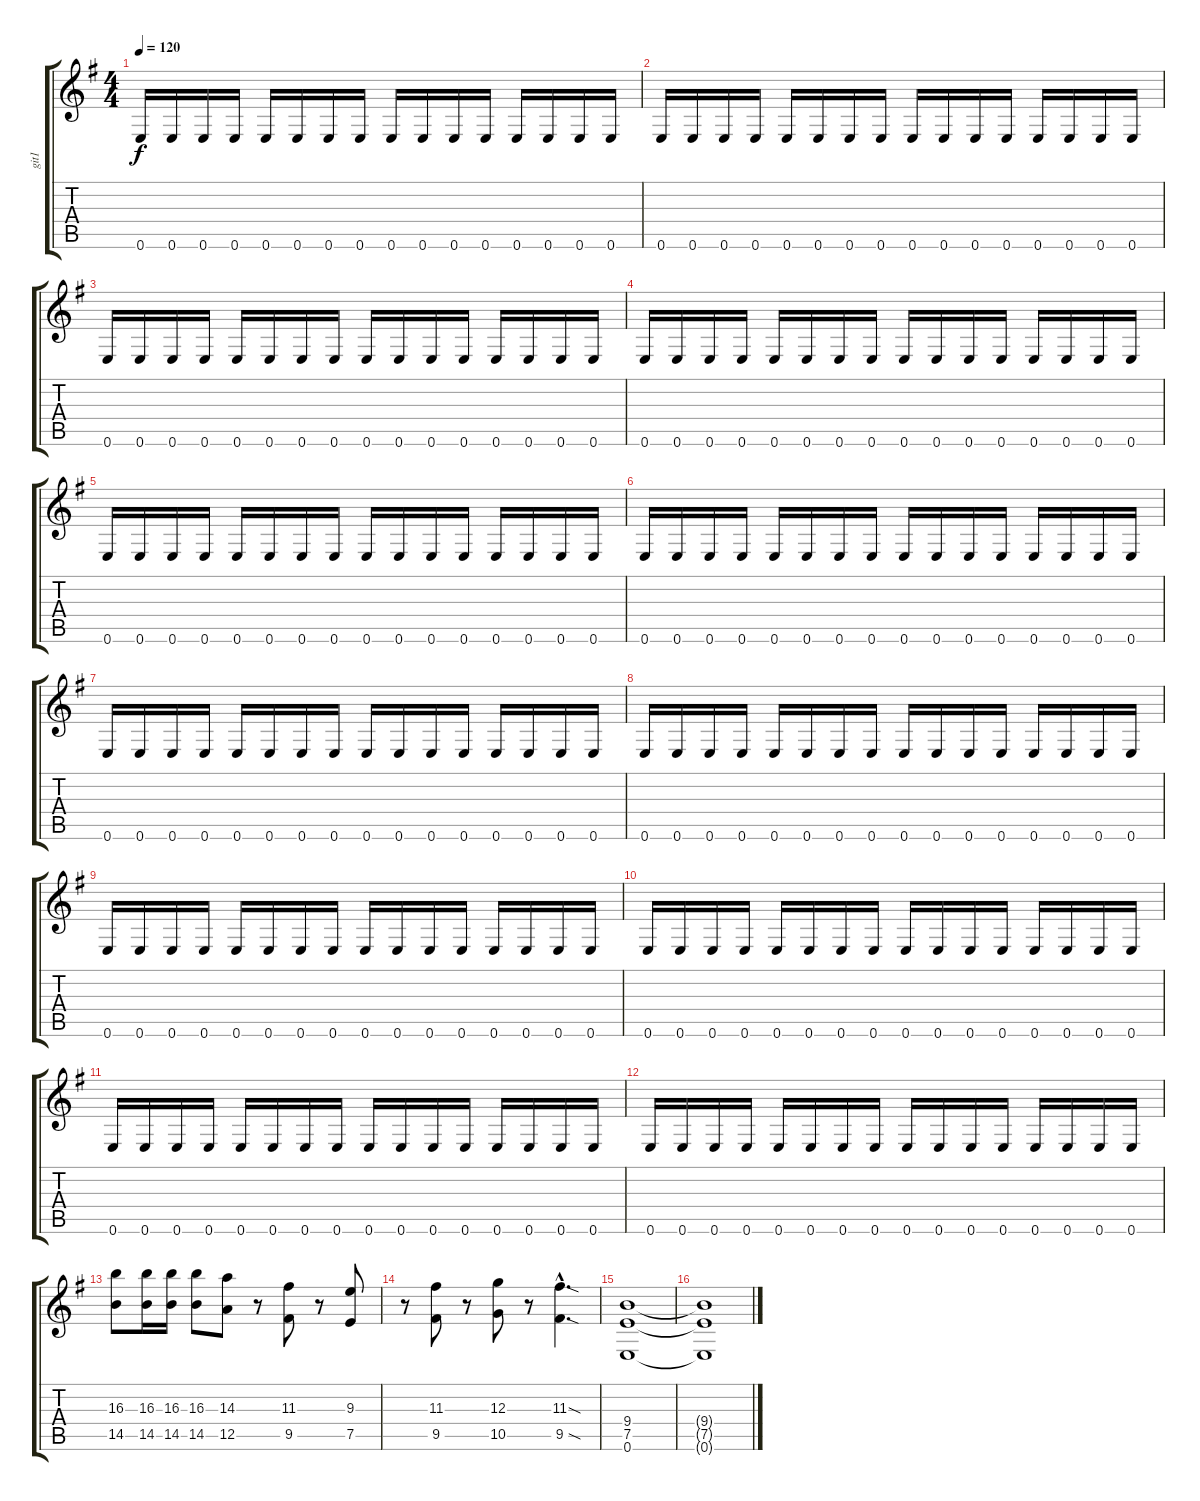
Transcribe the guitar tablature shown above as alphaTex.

\track ("git1" "git1") {instrument distortionguitar}
\staff {score tabs}
\tuning (E4 B3 G3 D3 A2 E2) {hide}
\ts (4 4)
\tempo 120
\clef g2
\ks eminor
0.6.16{dy f} 0.6.16 0.6.16 0.6.16 0.6.16 0.6.16 0.6.16 0.6.16 0.6.16 0.6.16 0.6.16 0.6.16 0.6.16 0.6.16 0.6.16 0.6.16 |
0.6.16 0.6.16 0.6.16 0.6.16 0.6.16 0.6.16 0.6.16 0.6.16 0.6.16 0.6.16 0.6.16 0.6.16 0.6.16 0.6.16 0.6.16 0.6.16 |
0.6.16 0.6.16 0.6.16 0.6.16 0.6.16 0.6.16 0.6.16 0.6.16 0.6.16 0.6.16 0.6.16 0.6.16 0.6.16 0.6.16 0.6.16 0.6.16 |
0.6.16 0.6.16 0.6.16 0.6.16 0.6.16 0.6.16 0.6.16 0.6.16 0.6.16 0.6.16 0.6.16 0.6.16 0.6.16 0.6.16 0.6.16 0.6.16 |
0.6.16 0.6.16 0.6.16 0.6.16 0.6.16 0.6.16 0.6.16 0.6.16 0.6.16 0.6.16 0.6.16 0.6.16 0.6.16 0.6.16 0.6.16 0.6.16 |
0.6.16 0.6.16 0.6.16 0.6.16 0.6.16 0.6.16 0.6.16 0.6.16 0.6.16 0.6.16 0.6.16 0.6.16 0.6.16 0.6.16 0.6.16 0.6.16 |
0.6.16 0.6.16 0.6.16 0.6.16 0.6.16 0.6.16 0.6.16 0.6.16 0.6.16 0.6.16 0.6.16 0.6.16 0.6.16 0.6.16 0.6.16 0.6.16 |
0.6.16 0.6.16 0.6.16 0.6.16 0.6.16 0.6.16 0.6.16 0.6.16 0.6.16 0.6.16 0.6.16 0.6.16 0.6.16 0.6.16 0.6.16 0.6.16 |
0.6.16 0.6.16 0.6.16 0.6.16 0.6.16 0.6.16 0.6.16 0.6.16 0.6.16 0.6.16 0.6.16 0.6.16 0.6.16 0.6.16 0.6.16 0.6.16 |
0.6.16 0.6.16 0.6.16 0.6.16 0.6.16 0.6.16 0.6.16 0.6.16 0.6.16 0.6.16 0.6.16 0.6.16 0.6.16 0.6.16 0.6.16 0.6.16 |
0.6.16 0.6.16 0.6.16 0.6.16 0.6.16 0.6.16 0.6.16 0.6.16 0.6.16 0.6.16 0.6.16 0.6.16 0.6.16 0.6.16 0.6.16 0.6.16 |
0.6.16 0.6.16 0.6.16 0.6.16 0.6.16 0.6.16 0.6.16 0.6.16 0.6.16 0.6.16 0.6.16 0.6.16 0.6.16 0.6.16 0.6.16 0.6.16 |
(16.3 14.5).8 (16.3 14.5).16 (16.3 14.5).16 (16.3 14.5).8 (14.3 12.5).8 r.8 (11.3 9.5).8 r.8 (9.3 7.5).8 |
r.8 (11.3 9.5).8 r.8 (12.3 10.5).8 r.8 (11.3{sod hac} 9.5{sod hac}).4{d} |
(9.4 7.5 0.6).1 |
(9.4{t} 7.5{t} 0.6{t}).1
